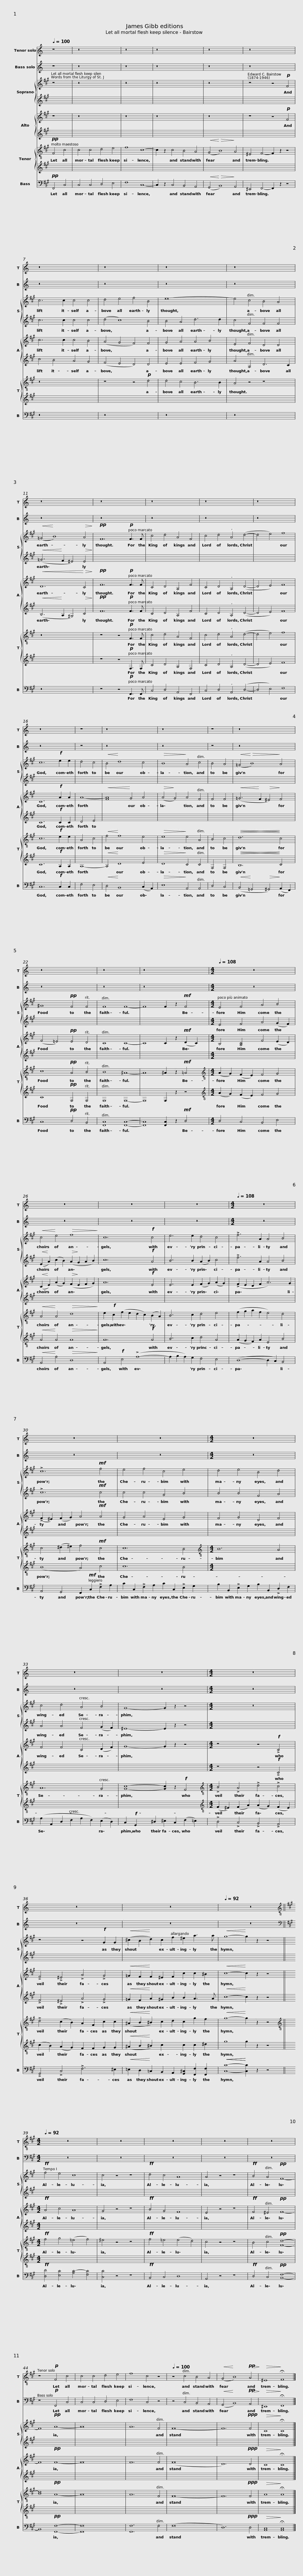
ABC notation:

X:1
%%score 1 2 { 3 | 4 } { 5 | 6 } { 7 | 8 } 9
L:1/8
Q:1/4=100
M:none
I:linebreak $
K:C
V:1 treble
V:2 treble
V:3 treble
V:4 treble
V:5 treble
V:6 treble
V:7 treble-8
V:8 treble
V:9 bass
V:1
 z8 | z16 | z16 | z16 | z16 | %5
 z16 |$ z16 | z16 | z16 | z16 | %10
 z16 |$ z16 | z16 | z16 | z16 | %15
 z16 | z8 |$ z16 | z16 | z8 | %20
 z16 | z16 | z16 | z16 |$[M:4/2][Q:1/4=108] z16 | %25
 z16 | z16 | z16 |$[M:4/2][Q:1/4=108][Q:1/4=108][Q:1/4=108][Q:1/4=108][Q:1/4=108][Q:1/4=108] z16 | z16 | %30
 z16 |$[M:4/2] z16 | z16 | z16 |$[M:4/2] z16 | %35
 z16 | z16[Q:1/4=106][Q:1/4=102][Q:1/4=99][Q:1/4=95][Q:1/4=92] |$[Q:1/4=92] z16 ||$[K:A][M:4/2][K:treble-8][Q:1/4=92][Q:1/4=92][Q:1/4=92][Q:1/4=100][Q:1/4=92][Q:1/4=92][Q:1/4=92] z16 | z16 | %40
 z16 | z16 | z16 | z8!p! F4 c4 | c4 c4 d4 e4 |$ %45
 f8 c4 z4 |$[Q:1/4=100][Q:1/4=100][Q:1/4=100][Q:1/4=100][Q:1/4=100][Q:1/4=100] z4 c4 B4 A4 |!<(! (G4!<)! B8)!pp!!>(! A4!>)! |!>(! ^E8!>)! !fermata!F8 |] %49
V:2
 z8 | z16 | z16 | z16 | z16 | %5
 z16 |$ z16 | z16 | z16 | z16 | %10
 z16 |$ z16 | z16 | z16 | z16 | %15
 z16 | z8 |$ z16 | z16 | z8 | %20
 z16 | z16 | z16 | z16 |$[M:4/2] z16 | %25
 z16 | z16 | z16 |$[M:4/2] z16 | z16 | %30
 z16 |$[M:4/2] z16 | z16 | z16 |$[M:4/2] z16 | %35
 z16 | z16 |$ z16 ||$[K:A][M:4/2][K:bass] z16 | z16 | %40
 z16 | z16 | z16 | z8!p! F,,4 C,4 | C,4 C,4 D,4 E,4 |$ %45
 F,8 C,4 z4 |$ z4 C,4 B,,4 A,,4 |!<(! (G,,4!<)! B,,8)!pp!!>(! A,,4!>)! |!>(! ^E,,8!>)! !fermata!F,,8 |] %49
V:3
[K:A] z8 | z16 | z16 | z16 | z16 | %5
 z8 z4!p! F4 |$ c6 c2 c4 c4 | d4 e4 f4 B4 | e16- | e4 c4 B4 A4 | %10
!<(! (=G4!<)! B8)!>(! A4!>)! |$!pp! F12!p! F3 F | c4 d4 A4 F4 | c4 d4 A4 (d4- | d4 e4) f8 | %15
 c12!f! e2 e2 | d4 c4 |$!<(! B4!<)! d8 c4 |!>(! B8!>)! A4 c4 | B4 A4 | %20
!<(! (=G4!<)!!>(! B8)!>)! A4 | !courtesy!^G8!pp! F4 F4 | F8 F8- | F8 F2 z2!mf! F4 |$[M:4/2] E4 F4 A4 B4 | %25
!<(! c4!<)! e4!>(! f8!>)! | c12!f! c4 | e6 e2 d4 c4 |$ !>!f6 A2 A4 B4 | !>!c12!mf! f4 | %30
 e4 f4 c4 e4 |$ d4 e4 B4 d4 | c4 d4 A4 B4 | G8- G2 z2 z4 |$[M:4/2] z16 | %35
 z8 z4!f! G2 G2 |!<(! (^c2 B2!<)! d2) c2 f2 ^e2 a3 a |$!<(! g8-!<)! g2 z2 z4 ||$!ff! f4 e4 c8 | c4 z4 z8 | %40
!ff! d4 c4 A8 | A4 z4 z8 |!ff! B4 A4!pp! F8- | F8!pp! A8- | A16 |$ %45
 A12 F4 |$ F16- | F12!ppp! F4 |!>(! C8!>)! !fermata!C8 |] %49
V:4
[K:A] x8 | x16 | x16 | x16 | x16 | %5
 x16 |$ c6 c2 c4 c4 | (d4 c8) B4 | B4 A4 d6 d2 | c4 F4 F4 F4 | %10
!<(! (=G6!<)! F2 ^E4)!>(! E4!>)! |$ x16 | x16 | x16 | x16 | %15
 x16 | x8 |$ x16 | x16 | x8 | %20
 x16 | x16 | x16 | x16 |$[M:4/2] E4 F4 A4 (G2 F2) | %25
!<(! (E2!<)! A2) (c2 B2)!>(! (A2!>)! G2 A2 B2) | c12!f! A4 | B6 B2 (A2 B2) c4 |$ !>!f6 A2 A4 B4 | !>!c12!mf! c4 | %30
 c4 c4 G4 B4 |$ B4 B4 F4 A4 | A4 A4 F4 (G2 F2) | ^E8- E2 z2 z4 |$[M:4/2] x16 | %35
 x16 | x16 |$ x16 ||$ x16 | x16 | %40
 x16 | x16 | x16 | x16 | x16 |$ %45
 x16 |$ x16 | x16 | x16 |] %49
V:5
[K:A] z8 | z16 | z16 | z16 | z16 | %5
 z8 z4!p! F4 |$ c6 c2 c4 B4 | (A4 G4 F4) F4 | G4 A4 A4 B4 | E4 F4 D4 D4 | %10
!<(! D12!<)!!>(! C4!>)! |$!pp! F12!p! F3 F | C4 D4 A,4 F4 | C4 D4 A,4 (D4- | D4 E4) F8 | %15
 C12!f! A2 A2 | A8- |$!<(! [FA]8!<)! G4 A4 |!>(! (A4!>)! G4) A4 F4 | F4 F4 | %20
!<(! (=G6!<)! F2!>(! ^E4)!>)! F4 | (F4 =E4)!pp! E4 D4 | C8 C8- | C8 C2 z2!mf! (D2 C2) |$[M:4/2] B,4 [A,C]4 F4 (E2 D2) | %25
!<(! (C2!<)! E2) (A2 G2)!>(! (F2!>)! E2 F2 G2) | A12!f! E4 | E6 E2 (F2 G2) (A2 G2) |$ (!>!F2 E2 D2 F2 A6) G2 | (!>!F2 ^E2) (F2 G2) A4!mf! A4 | %30
 G4 A4 E4 G4 |$ F4 G4 D4 F4 | F4 F4 C4 (D2 F2) | G8- G2 z2 z4 |$[M:4/2] z8 z4!f! !>!C4 | %35
 !>!F4 !>!^E4 !>!A4 !>!G4 |!<(! =G2 F2!<)! F2 ^E2 F2 c2 c2 ^B2 |$!<(! c8-!<)! c2 z2 z4 ||$[M:4/2]!ff! A4 c4 A8 | G4 z4 z8 | %40
!ff! B4 G4 F8 | E4 z4 z8 |!ff! F4 ^E4!pp! F8- | F8!pp! F8- | F16 |$ %45
 F12 F4 |$ (F16 | D12)!ppp! D4 |!>(! C8!>)! !fermata!C8 |] %49
V:6
[K:A] x8 | x16 | x16 | x16 | x16 | %5
 x16 |$ c4 B4 A4 G4 | (F4 E4 D4) D4 | E4 E4 F4 G4 | A4 A,4 D6 C2 | %10
!<(! (B,6!<)! A,2 !courtesy!^G,4)!>(! C4!>)! |$!pp! F12!p! F3 F | C4 D4 A,4 F4 | C4 D4 A,4 (D4- | D4 E4) F8 | %15
 C12!f! C2 C2 | D4 E4 |$ x16 | x16 | x8 | %20
 x16 | x16 | x16 | x16 |$[M:4/2] x16 | %25
 x16 | x16 | x16 |$ x16 | x16 | %30
 x16 |$ x16 | x16 | x16 |$[M:4/2] z8 z4!f! !>!C4 | %35
 !>!F4 !>!^E4 !>!A4 !>!G4 |!<(! =G2 F2!<)! A2 ^G2 B2 B2 A3 A |$!<(! c8-!<)! c2 z2 z4 ||$[M:4/2] x16 | x16 | %40
 x16 | x16 | x16 | x16 | x16 |$ %45
 x16 |$ x16 | x16 | x16 |] %49
V:7
[K:A]!pp! F4 c4 | c4 c4 d4 e4 | f8 c8- | c2 z2 c4 B4 A4 |!<(! (G4!<)!!>(! B8)!>)! A4 | %5
 ^E4 F4- F2 z2 z4 |$ z16 | z8 z4!p! d4 | d4 c4 B6 B2 | A4 z4 z8 | %10
 z16 |$ z8 z4!p! F3 F | c4 d4 A4 F4 | c4 d4 A4 (d4- | d4 e4) f8 | %15
 c12!f! e2 e2 | A4 c4 |$!<(! f4!<)! f8 e4 |!>(! e8!>)! e4 A4 | B4 c4 | %20
!>(!!<(! d12!>)!!<)! c4 | c8!pp! A4 B4 | B8 ^A8- | A8 ^A2 z2!mf! =A4 |$[M:4/2][K:treble-8] (A2 G2) (F2 E2) F4 G4 | %25
!<(! A4!<)! A4!>(! d8!>)! | e2!f! c2 (f2 e2 d2 c2) (B2 A2) | B6 c2 d4 e4 |$ (f2 g2 a2 f2 e4) d4 | c4 (^d2 ^e2) f4!mf! c4 | %30
 c12 B4 |$[M:4/2][K:treble-8] B12 A4 | A12 G4 | [Gc]8- [Gc]2 z2!f! F4 |$[M:4/2][K:treble-8] !>!B4 !>!A4 !>!d4 !>!c4 | %35
 !>!d4 (c2 B2) A2 F2 c2 c2 |!<(! (^A2 B2!<)! ^B2) c2 d2 c2 g2 f2 |$!<(! g8-!<)! g2 z2 z4 ||$[M:4/2][K:treble-8]!ff! f4 g4 (!courtesy!=e4 f4) | ^e4 z4 z8 | %40
!ff! f4 =e4 (e4 d4) | c4 z4 z8 | B4 c4!pp! [Fd]8- | [Bd]8!pp! A8- | A16 |$ %45
 A12 F4 |$ F16- | F12!ppp! F4 |!>(! A8!>)! !fermata!A8 |] %49
V:8
[K:A] x8 | x16 | x16 | x16 | x16 | %5
 x16 |$ x16 | x16 | x16 | x16 | %10
 x16 |$ z8 z4!p! F,3 F, | C4 D4 A,4 F,4 | C4 D4 A,4 (D4- | D4 E4) F8 | %15
 C12!f! A,2 A,2 | A,8- |$!<(! A,4!<)! D8 E4 |!>(! D8!>)! C4 C4 | F,4 F,4 | %20
!<(!!>(! B,12!<)!!>)! C4 | C8!pp! F,4 F,4 | F,8 F,8- | F,8 F,2 z2 z4 |$[M:4/2][K:treble-8] (A2 G2) (F2 E2) F4 G4 | %25
!<(! A4!<)! A4!>(! A8!>)! | A12!f! A4 | B6 c2 d4 A4 |$ (A2 G2 F2) A2 E4 B4 | (B8 A4) c4 | %30
 c12 B4 |$[M:4/2] x16 | x16 | x16 |$[M:4/2][K:treble-8] (F2 ^E2) (F2 A2) (A2 G2) (F2 E2) | %35
 (c2 B2) (A2 G2) F2 F2 G2 G2 |!<(! (^A2 B2!<)! ^B2) c2 x2 c2 c2 ^d2 |$ g8 g2 z2 z4 ||$[M:4/2] x16 | x16 | %40
 x16 | x16 | x16 | x16 | x16 |$ %45
 x16 |$ x16 | x16 | x16 |] %49
V:9
[K:A]!pp! F,,4 C,4 | C,4 C,4 D,4 E,4 | F,8 C,8- | C,2 z2 C,4 B,,4 A,,4 |!<(! (G,,4!<)!!>(! B,,8)!>)! A,,4 | %5
 ^E,,4 F,,4- F,,2 z2 z4 |$ z16 | z16 | z16 | z16 | %10
 z16 |$ z8 z4!p! F,,3 F,, | C,4 D,4 A,,4 F,,4 | C,4 D,4 A,,4 (D,4- | D,4 E,4) F,8 | %15
 C,12!f! C,2 C,2 | F,4 E,4 |$!<(! D,4!<)! B,,8 (C,2 A,,2) |!>(! E,8!>)! A,,4 A,,4 | D,4 C,4 | %20
!<(! (B,,4!<)! =G,,4!>(! ^G,,4)!>)! (A,,2 F,,2) | C,8!pp! D,4 B,,4 | [F,,C,]8 [F,,C,]8- | [F,,C,]8 [F,,C,]2 z2!mf! D,4 |$[M:4/2] D,4 C,4 B,,4 E,4 | %25
!<(! A,,4!<)! A,4!>(! D,8!>)! | A,,4!f! E,4 (!>!A,8- | A,2 B,2 A,2) G,2 F,4 E,4 |$ (D,8- D,2 C,2) B,,4 | A,,4 G,,4 F,,2!mf! C,2 !>!F,2 A,2 | %30
 C2 C,2 !>!F,2 A,2 C2 C,2 !>!E,2 G,2 |$ B,2 B,,2 !>!E,2 G,2 B,2 B,,2 !>!D,2 F,2 | (A,2 A,,2 D,2 F,2 A,2 F,2) (E,2 D,2) | C,2!f! G,,2 x2 ^D,2 ^E,2 C,2 (F,2 =E,2) |$ !>!D,4 !>!C,4 !>!B,,4 !>!A,,4 | %35
 !>!G,,4 !>!C,4 !>!F,6 ^E,2 |!<(! =E,2 D,2!<)! =C,2 B,,2 A,,2 [G,,^C,]2 [F,,F,]2 [F,,F,]2 |$!<(!!<(! [C,C]8-!<)!!<)! [C,C]2 z2 z4 ||$!ff! [D,D]4 [E,C]4 [A,C-]4 [F,C]4 | [C,C]4 z4 z8 | %40
!ff! B,,4 C,4 D,8 | A,,4 z4 z8 |!ff! D,4 C,4!pp! [B,,F,]8- | B,,8!pp! [F,,F,]8- | [F,,F,]16 |$ %45
 [F,,F,]12 F,4 |$ (F,16 | D,12)!ppp! D,4 |!>(! [A,,C,]8!>)! !fermata![A,,C,]8 |] %49
